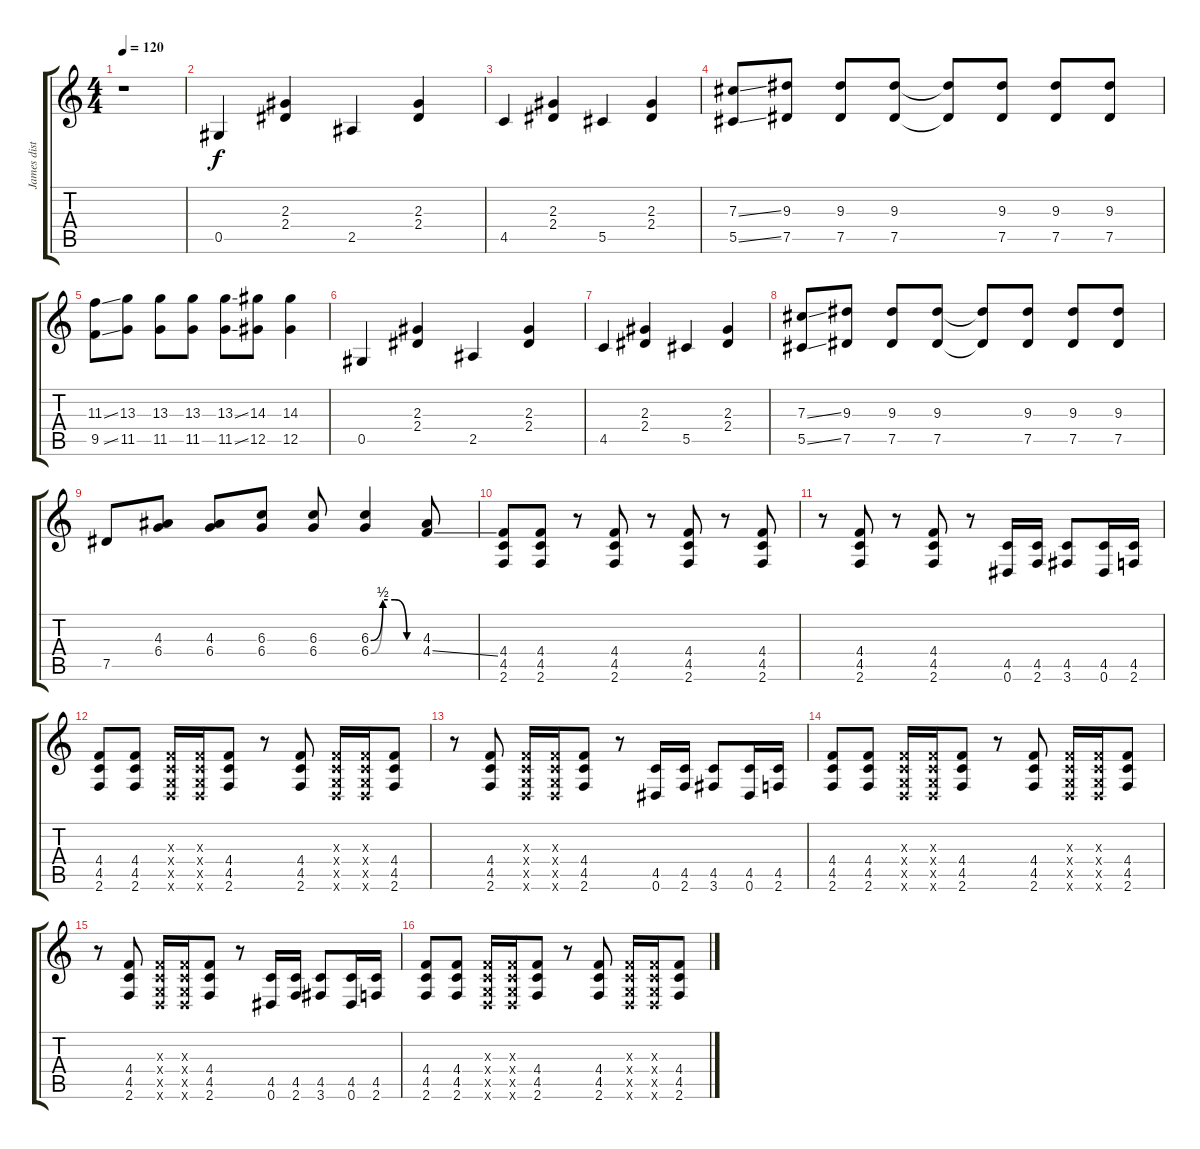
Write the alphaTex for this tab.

\track ("James disto" "James dist") {instrument distortionguitar}
\staff {score tabs}
\tuning (Eb4 Bb3 Gb3 Db3 Ab2 Eb2) {hide}
\ts (4 4)
\tempo 120
\clef g2
\ks c
r.1{dy f} |
0.5.4 (2.3 2.4).4 2.5.4 (2.3 2.4).4 |
4.5.4 (2.3 2.4).4 5.5.4 (2.3 2.4).4 |
(7.3{ss} 5.5{ss}).8 (9.3 7.5).8 (9.3 7.5).8 (9.3 7.5).8 (9.3{t} 7.5{t}).8 (9.3 7.5).8 (9.3 7.5).8 (9.3 7.5).8 |
(11.3{ss} 9.5{ss}).8 (13.3 11.5).8 (13.3 11.5).8 (13.3 11.5).8 (13.3{ss} 11.5{ss}).8 (14.3 12.5).8 (14.3 12.5).4 |
0.5.4 (2.3 2.4).4 2.5.4 (2.3 2.4).4 |
4.5.4 (2.3 2.4).4 5.5.4 (2.3 2.4).4 |
(7.3{ss} 5.5{ss}).8 (9.3 7.5).8 (9.3 7.5).8 (9.3 7.5).8 (9.3{t} 7.5{t}).8 (9.3 7.5).8 (9.3 7.5).8 (9.3 7.5).8 |
7.5.8 (4.3 6.4).8 (4.3 6.4).8 (6.3 6.4).8 (6.3 6.4).8 (6.3{be (custom 0 0 15 2 30 2 45 0 60 0)} 6.4{be (custom 0 0 15 2 30 2 45 0 60 0)}).4 (4.3 4.4{ss}).8 |
(4.4 4.5 2.6).8 (4.4 4.5 2.6).8 r.8 (4.4 4.5 2.6).8 r.8 (4.4 4.5 2.6).8 r.8 (4.4 4.5 2.6).8 |
r.8 (4.4 4.5 2.6).8 r.8 (4.4 4.5 2.6).8 r.8 (4.5 0.6).16 (4.5 2.6).16 (4.5 3.6).8 (4.5 0.6).16 (4.5 2.6).16 |
(4.4 4.5 2.6).8 (4.4 4.5 2.6).8 (-1.3{x} -1.4{x} -1.5{x} -1.6{x}).16 (-1.3{x} -1.4{x} -1.5{x} -1.6{x}).16 (4.4 4.5 2.6).8 r.8 (4.4 4.5 2.6).8 (-1.3{x} -1.4{x} -1.5{x} -1.6{x}).16 (-1.3{x} -1.4{x} -1.5{x} -1.6{x}).16 (4.4 4.5 2.6).8 |
r.8 (4.4 4.5 2.6).8 (-1.3{x} -1.4{x} -1.5{x} -1.6{x}).16 (-1.3{x} -1.4{x} -1.5{x} -1.6{x}).16 (4.4 4.5 2.6).8 r.8 (4.5 0.6).16 (4.5 2.6).16 (4.5 3.6).8 (4.5 0.6).16 (4.5 2.6).16 |
(4.4 4.5 2.6).8 (4.4 4.5 2.6).8 (-1.3{x} -1.4{x} -1.5{x} -1.6{x}).16 (-1.3{x} -1.4{x} -1.5{x} -1.6{x}).16 (4.4 4.5 2.6).8 r.8 (4.4 4.5 2.6).8 (-1.3{x} -1.4{x} -1.5{x} -1.6{x}).16 (-1.3{x} -1.4{x} -1.5{x} -1.6{x}).16 (4.4 4.5 2.6).8 |
r.8 (4.4 4.5 2.6).8 (-1.3{x} -1.4{x} -1.5{x} -1.6{x}).16 (-1.3{x} -1.4{x} -1.5{x} -1.6{x}).16 (4.4 4.5 2.6).8 r.8 (4.5 0.6).16 (4.5 2.6).16 (4.5 3.6).8 (4.5 0.6).16 (4.5 2.6).16 |
(4.4 4.5 2.6).8 (4.4 4.5 2.6).8 (-1.3{x} -1.4{x} -1.5{x} -1.6{x}).16 (-1.3{x} -1.4{x} -1.5{x} -1.6{x}).16 (4.4 4.5 2.6).8 r.8 (4.4 4.5 2.6).8 (-1.3{x} -1.4{x} -1.5{x} -1.6{x}).16 (-1.3{x} -1.4{x} -1.5{x} -1.6{x}).16 (4.4 4.5 2.6).8
